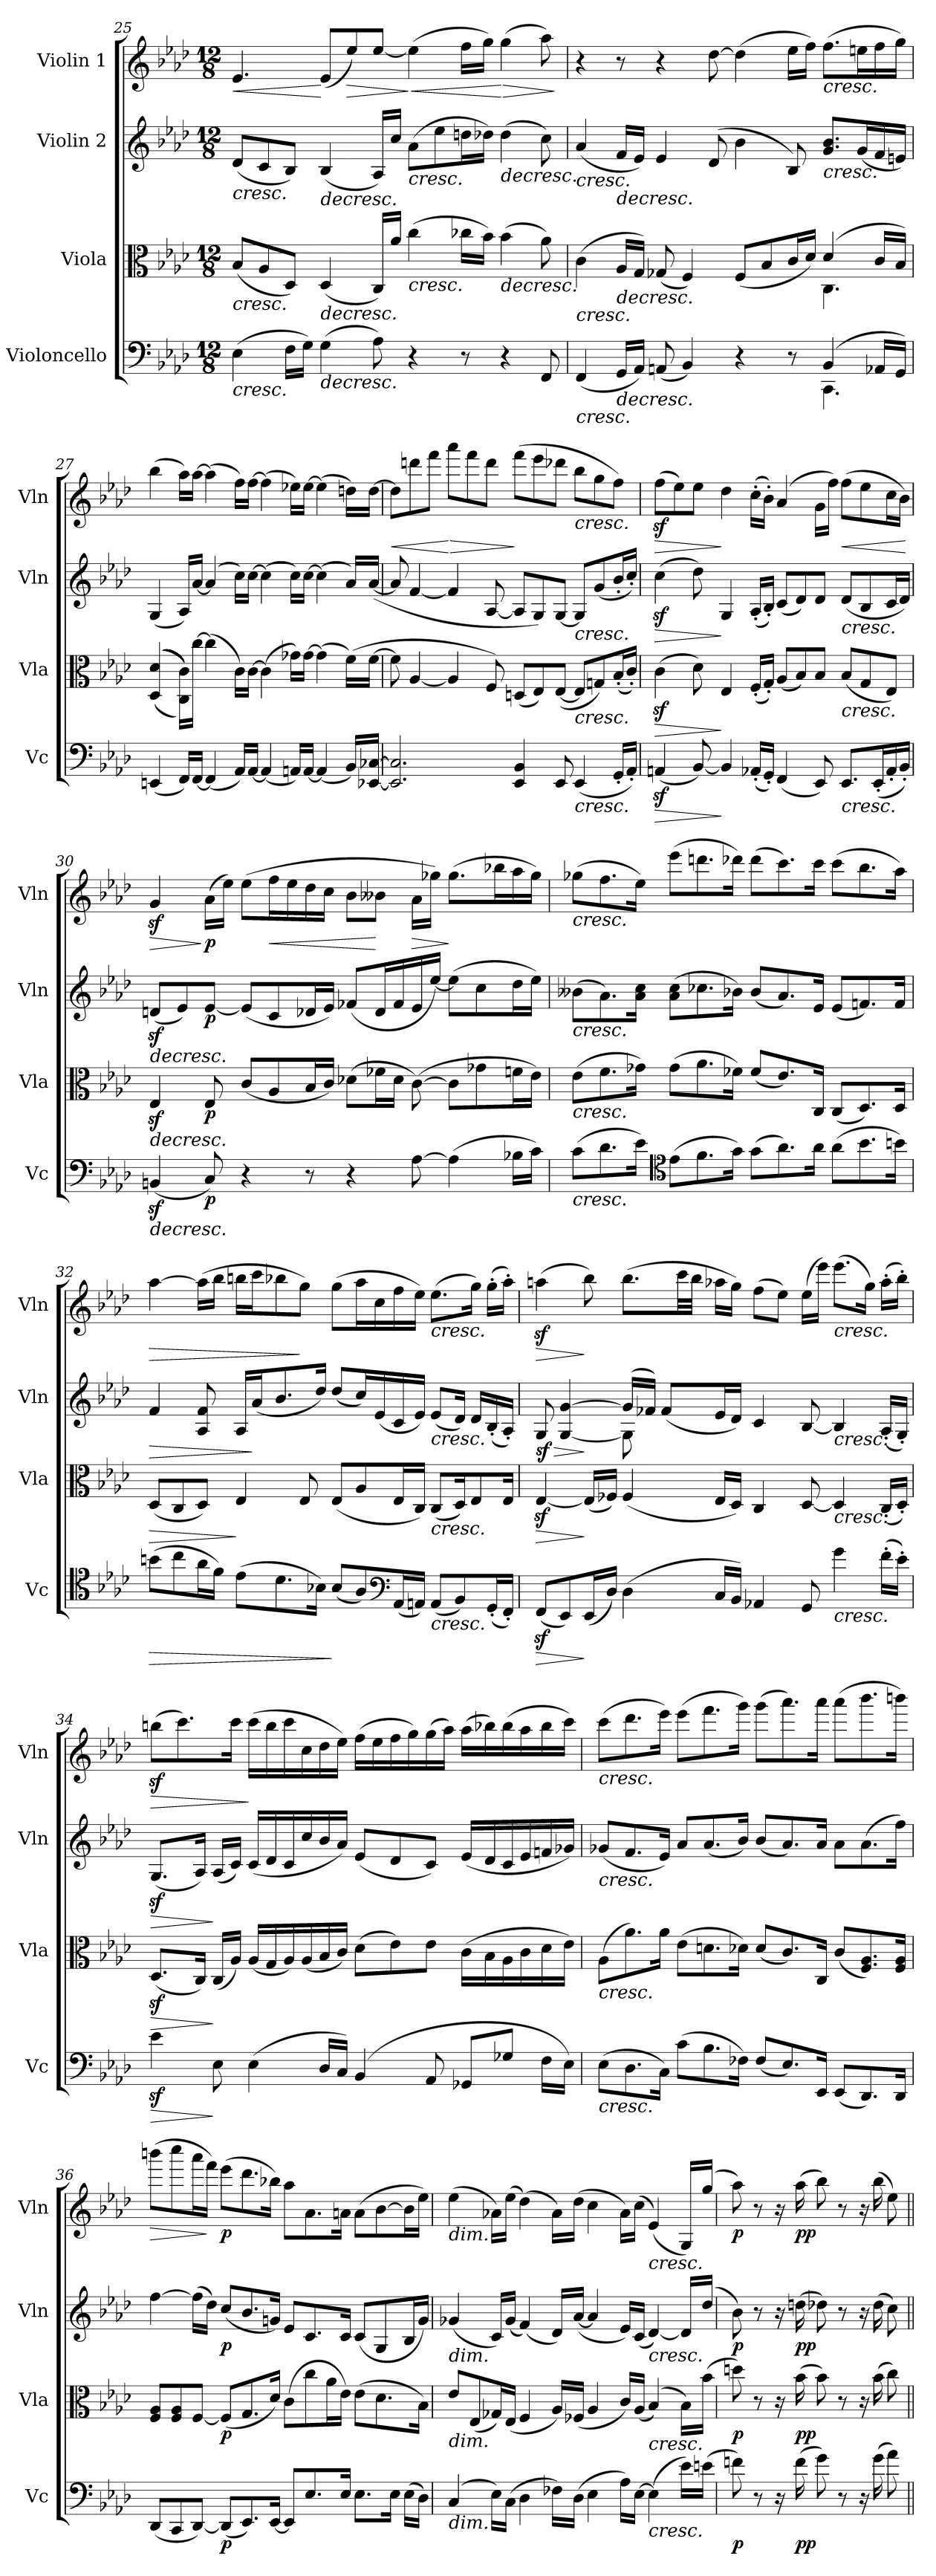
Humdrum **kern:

**kern	**dynam	**kern	**dynam	**kern	**dynam	**kern	**dynam
*part4	*part4	*part3	*part3	*part2	*part2	*part1	*part1
*staff4	*staff4	*staff3	*staff3	*staff2	*staff2	*staff1	*staff1
*I"Violoncello	*	*I"Viola	*	*I"Violin 2	*	*I"Violin 1	*
*I'Vc	*	*I'Vla	*	*I'Vln	*	*I'Vln	*
!!LO:LB:g=z
*clefF4	*	*clefC3	*	*clefG2	*	*clefG2	*
*k[b-e-a-d-]	*	*k[b-e-a-d-]	*	*k[b-e-a-d-]	*	*k[b-e-a-d-]	*
*M12/8	*	*M12/8	*	*M12/8	*	*M12/8	*
=25	=25	=25	=25	=25	=25	=25	=25
!	!LO:HP:b	!	!LO:HP:b	!	!LO:HP:b	!	!LO:HP:b
(4E-\	<	(8B-/L	<	(8d-/L	<	4.e-/	<
.	.	8A-/	.	8c/	.	.	.
16F\LL	.	8D-/J)	.	8B-/J)	.	.	.
16G\JJ)	.	.	.	.	.	.	.
!	!LO:HP:b	!	!LO:HP:b	!	!LO:HP:b	!	!
(4G\	>	(4D-/	>	(4B-/	>	(8e-/L	[
!	!	!	!	!	!	!	!LO:HP:b
.	.	.	.	.	.	8ee-/)	>
8A-\)	[	16C/LL)	.	16A-/LL)	.	[8ee-/J	.
.	.	16a-/JJ	[	16cc/JJ	.	.	.
!	!	!	!LO:HP:b	!	!LO:HP:n=1:b	!	!LO:HP:n=1:b
4r	.	(4cc\	<	(8a-\L	[ <	(4ee-\]	] <
.	.	.	.	8ee-\	.	.	.
8r	.	16cc-X\LL	.	16ddn\L	.	16ff\LL	.
.	.	16b-\JJ)	.	16dd-X\JJ)	.	16gg\JJ)	.
!	!	!	!LO:HP:n=1:b	!	!LO:HP:n=1:b	!	!LO:HP:n=1:b
4r	.	(4b-\	] >	(4dd-\	] >	(4gg\	[ >
8FF/	.	8a-\)	.	8cc\)	.	8aa-\)	.
.	.	.	[	.	[	.	]
!!LO:LB:g=z
=26	=26	=26	=26	=26	=26	=26	=26
!	!LO:HP:b	!	!LO:HP:b	!	!LO:HP:b	!	!
*^	*	*^	*	*	*	*	*
(4FF/	4.ryy	<	(4c\	4.ryy	<	(4a-/	<	4r	.
!	!	!LO:HP:n=1:b	!	!	!LO:HP:n=1:b	!	!LO:HP:n=1:b	!	!
16GG/LL	.	] >	16A-/LL	.	] >	16f/LL	] >	8r	.
16AA-/JJ)	.	.	16G/JJ)	.	.	16e-/JJ)	.	.	.
(8AAn/	4ryy	[	(8G-X/	4ryy	[	4e-/	[	4r	.
4BB-/)	.	.	4F/)	.	.	.	.	.	.
.	8ryy	.	.	8ryy	.	(8d-/	.	[8dd-\	.
4r	4ryy	.	(8F/L	4ryy	.	4b-\	.	(4dd-\]	.
.	.	.	8B-/	.	.	.	.	.	.
8r	8ryy	.	16c/L	8ryy	.	8B-/)	.	16ee-\LL	.
.	.	.	16d-/JJ)	.	.	.	.	16ff\JJ)	.
!	!	!	!	!	!	!	!	!LO:TX:b:i:t=cresc.	!
!	!	!	!	!	!	!LO:TX:b:i:t=cresc.	!	!	!
(4BB-/	4.CC\	.	(4d-/	4.C\	.	8.g/ 8.b-/L	.	(8.ff\L	.
.	.	.	.	.	.	(16g/L	.	16een\L	.
16AA-X/LL	.	.	16c/LL	.	.	16f/	.	16ff\	.
16GG/JJ)	.	.	16B-/JJ)	.	.	16en/JJ)	.	16gg\JJ)	.
*v	*v	*	*	*	*	*	*	*	*
*	*	*v	*v	*	*	*	*	*
=27	=27	=27	=27	=27	=27	=27	=27
(4EEn/	.	(((((<(4D-/ 4d-/	.	(4G/	.	(4bb-\	.
16FF/LL)	.	16C\ 16c\LL))))))	.	16A-/LL)	.	16aa-\LL)	.
[16FF/JJ	.	[16cc\JJ	.	[16a-/JJ	.	[16aa-\JJ	.
(4FF/]	.	(4cc\]	.	(4a-/]	.	(4aa-\]	.
16AA-/LL)	.	16c\LL)	.	16cc\LL)	.	16ff\LL)	.
[16AA-/JJ	.	[16c\JJ	.	[16cc\JJ	.	[16ff\JJ	.
(4AA-/]	.	(4c\]	.	(4cc\]	.	(4ff\]	.
16AAn/LL)	.	16g-X\LL)	.	16cc\LL)	.	16ee-X\LL)	.
[16AA/JJ	.	[16g-\JJ	.	[16cc\JJ	.	[16ee-\JJ	.
(4AA/]	.	(4g-\]	.	(4cc\]	.	(4ee-\]	.
16BB-/LL)	.	(16f\LL)	.	16a-/LL)	.	16ddn\LL)	.
[16EE-X/ [16C-X/JJ	.	[16f\JJ	.	([16a-/JJ	.	[16dd\JJ	.
=28	=28	=28	=28	=28	=28	=28	=28
!	!	!	!	!	!	!	!LO:HP:b
2.EE-/] 2.C-/]	.	8f\]	.	8a-/]	.	8dd\L]	<
.	.	[4A-/	.	[4f/	.	8dddn\	.
.	.	.	.	.	.	8fff\J	.
!	!	!	!	!	!	!	!LO:HP:n=1:b
.	.	4A-/]	.	4f/]	.	8aaa-\L	[ >
.	.	.	.	.	.	8fff\	.
.	.	8F/)	.	[8A-/	.	8ddd\J	.
4EE-/ 4BB-/	.	(8Dn/L	.	8A-/L]	.	(8fff\L	]
.	.	8E-/)	.	8G/)	.	8eee-\	.
8EE-/	.	([8E-/J	.	[8G/J	.	8ddd-X\J	.
!	!	!	!	!	!	!LO:TX:b:i:t=cresc.	!
!	!	!	!	!LO:TX:b:i:t=cresc.	!	!	!
!	!	!LO:TX:b:i:t=cresc.	!	!	!	!	!
!LO:TX:b:i:t=cresc.	!	!	!	!	!	!	!
(4EE-/	.	8E-/L]	.	8G/L]	.	8bb-\L	.
.	.	8Gn/)	.	(8g/	.	8gg\	.
16GG'/LL	.	(16B-'/L	.	16b-'/L	.	8ff\J)	.
16AA-'/JJ)	.	16c'/JJ)	.	16cc'/JJ)	.	.	.
!!LO:LB:g=z
=29	=29	=29	=29	=29	=29	=29	=29
!	!LO:HP:b	!	!LO:HP:b	!	!LO:HP:b	!	!LO:HP:b
(4AAnz</	>	(4cz<\	>	(4ccz<\	>	(8ffz<\L	>
.	.	.	.	.	.	8ee-\)	.
[8BB-/)	.	8d-\)	.	8dd-\)	.	8ee-\J	.
4BB-/]	]	4E-/	]	4G/	]	4dd-\	]
(16AA-X'/LL	.	(16F'/LL	.	(16A-'/LL	.	(16cc'\LL	.
16GG'/JJ)	.	16G'/JJ)	.	16B-'/JJ)	.	16b-'\JJ)	.
(4FF/	.	(8A-/L	.	(8c/L	.	(4a-/	.
.	.	8B-/)	.	8d-/)	.	.	.
8EE-/)	.	8B-/J	.	8d-/J	.	16g\LL	.
.	.	.	.	.	.	16ff\JJ)	.
!	!LO:HP:b	!	!LO:HP:b	!	!LO:HP:b	!	!LO:HP:b
8.EE-/L	<	(8B-/L	<	(8d-/L	<	(8ff\L	<
.	.	8G/	.	8B-/	.	8ee-\	.
(16EE-'/L	.	.	.	.	.	.	.
16AA-'/	.	8E-/J)	.	16c/L	.	16cc\L	.
16BB-'/JJ)	.	.	.	16d-/JJ)	.	16b-\JJ)	.
.	]	.	]	.	]	.	[
!!LO:PB:g=z
=30	=30	=30	=30	=30	=30	=30	=30
!	!LO:HP:b	!	!LO:HP:b	!	!LO:HP:b	!	!LO:HP:b
(4BBnz</	>	4E-z</	>	(8dnz</L	>	4gz</	>
.	.	.	.	8e-/)	.	.	.
!	!LO:DY:n=1:b	!	!LO:DY:n=1:b	!	!LO:DY:n=1:b	!	!LO:DY:n=1:b
8C/)	[ p	8E-/	[ p	[8e-/J	[ p	(16a-\LL	] p
.	.	.	.	.	.	16ee-\JJ)	.
4r	.	(8c/L	.	(8e-/L]	.	(8ee-\L	.
!	!	!	!	!	!	!	!LO:HP:b
.	.	8A-/	.	8c/	.	16ff\L	<
.	.	.	.	.	.	16ee-\	.
8r	.	16B-/L	.	16d-X/L	.	16dd-\	.
.	.	16c/JJ)	.	16e-/JJ)	.	16cc\JJ	.
4r	.	(8d-X\L	.	(8f-X/L	.	8b-\L	.
.	.	16f-X\L	.	16d-/L	.	8b--X\J	[
.	.	16d-\JJ	.	16f-/	.	.	.
!	!	!	!	!	!	!	!LO:HP:b
[8A-\	.	([8c\)	.	16e-/	.	16a-\LL	>
.	.	.	.	[16ee-/JJ)	.	16gg-X\JJ)	.
(4A-\]	.	8c\L]	.	(8ee-\L]	.	(8.gg-\L	]
.	.	8g-X\	.	8cc\	.	.	.
.	.	.	.	.	.	16bb-X\L	.
16B-X\LL	.	16fn\L	.	16dd-\L	.	16aa-\	.
16c\JJ)	.	16e-\JJ)	.	16ee-\JJ)	.	16gg-\JJ)	.
=31	=31	=31	=31	=31	=31	=31	=31
!	!	!	!	!	!	!LO:TX:b:i:t=cresc.	!
!	!	!	!	!LO:TX:b:i:t=cresc.	!	!	!
!	!	!LO:TX:b:i:t=cresc.	!	!	!	!	!
!LO:TX:b:i:t=cresc.	!	!	!	!	!	!	!
(8c\L	.	(8e-\L	.	(8b--X\L	.	(8gg-X\L	.
8.d-\	.	8.f\	.	8.a-\)	.	8.ff\	.
16e-\Jk)	.	16g-X\Jk)	.	16a-\ 16cc\Jk	.	16ee-\Jk)	.
*clefC4	*	*	*	*	*	*	*
(8e-\L	.	(8g-\L	.	(8a-\ 8cc\L	.	(8eee-\L	.
8.f\	.	8.a-\	.	8.cc-X\	.	8.dddn\	.
16g\Jk)	.	16f-X\Jk)	.	16b-X\Jk)	.	16ddd-X\Jk)	.
(8g\L	.	(8f-/L	.	(8b-/L	.	(8ddd-\L	.
8.a-\)	.	8.e-/)	.	8.a-/)	.	8.ccc\)	.
16a-\Jk	.	16C/Jk	.	16e-/Jk	.	16ccc\Jk	.
(8a-\L	.	(8C/L	.	(8e-/L	.	(8ccc\L	.
8.b-\	.	8.D-/)	.	8.fn/)	.	8.bb-\	.
16bn\Jk)	.	16D-/Jk	.	16f/Jk	.	16aa-\Jk)	.
!!LO:LB:g=z
=32	=32	=32	=32	=32	=32	=32	=32
!	!LO:HP:b	!	!LO:HP:b	!	!LO:HP:b	!	!LO:HP:b
(8bn\L	>	(8D-/L	>	4f/	>	[4aa-\	>
8cc\	.	8C/	.	.	.	.	.
16a-\L	.	8D-/J)	.	8A-/ 8f/	.	(16aa-\LL]	.
16f\JJ)	.	.	.	.	.	16bb-\JJ	.
(8e-\L	.	4E-/	]	16A-/LL	.	16bbn\LL	.
.	.	.	.	(16a-/J	]	16ccc\J	.
8.d-\	.	.	.	8.b-/	.	8bb-X\	.
.	.	8E-/	.	.	.	8gg\J)	]
16B-X\Jk)	.	.	.	16dd-/Jk)	.	.	.
(8B-/L	]	(8E-/L	.	(8dd-/L	.	(8gg\L	.
8A-/)	.	8A-/	.	16cc/L)	.	16aa-\L	.
.	.	.	.	(16e-/	.	16cc\	.
*clefF4	*	*	*	*	*	*	*
(16AA-/L	.	16E-/L	.	16c/	.	16ff\	.
16AAn/JJ)	.	16C/JJ)	.	16e-/JJ)	.	16ee-\JJ)	.
!	!	!	!	!	!	!LO:TX:b:i:t=cresc.	!
!	!	!	!	!LO:TX:b:i:t=cresc.	!	!	!
!	!	!LO:TX:b:i:t=cresc.	!	!	!	!	!
!LO:TX:b:i:t=cresc.	!	!	!	!	!	!	!
(8AA/L	.	(8C/L	.	(8e-/L	.	(8.ee-\L	.
8BB-/)	.	16D-/K)	.	16d-/Jk)	.	.	.
.	.	8E-/	.	16d-/LL	.	16gg\Jk)	.
(16GG'/L	.	.	.	(16B-'/	.	(16gg'\LL	.
16FF'/JJ)	.	16E-/Jk	.	16A-'/JJ)	.	16aa-'\JJ)	.
!!LO:LB:g=z
=33	=33	=33	=33	=33	=33	=33	=33
!	!LO:HP:b	!	!LO:HP:b	!	!LO:HP:b	!	!LO:HP:b
*	*	*	*	*^	*	*	*
!	!	!	!	!	!	!LO:DY:n=1:b	!	!
(8FFz</L	>	[4E-z</	>	8G/	8ryy	> sf	(4aanz<\	>
8EE-/)	.	.	.	[<4G/ [4g/	8ryy	.	.	.
(16EE-/L	]	(16E-/LL]	]	.	8ryy	]	8bb-\)	]
16D-/JJ)	.	16F-X/JJ)	.	.	.	.	.	.
(4D-\	.	(4F-/	.	(16g/LL]	8G\]	.	(8.bb-\L	.
.	.	.	.	16f-X/JJ)	.	.	.	.
.	.	.	.	(8f-/L	8ryy	.	.	.
.	.	.	.	.	.	.	32ccc\LL	.
.	.	.	.	.	.	.	32bb-\JJJ	.
16C/LL	.	16E-/LL	.	16e-/L	2..ryy	.	16aa-X\LL	.
16BB-/JJ)	.	16D-/JJ)	.	16d-/JJ)	.	.	16gg\JJ)	.
4AA-X/	.	4C/	.	4c/	.	.	(8ff\L	.
.	.	.	.	.	.	.	8ee-\J)	.
8GG/	.	[8D-/	.	[8B-/	.	.	(16ee-\LL	.
.	.	.	.	.	.	.	16eee-\JJ)	.
!	!	!	!	!	!	!	!LO:TX:b:i:t=cresc.	!
!	!	!	!	!LO:TX:b:i:t=cresc.	!	!	!	!
!	!	!LO:TX:b:i:t=cresc.	!	!	!	!	!	!
!LO:TX:b:i:t=cresc.	!	!	!	!	!	!	!	!
4g\	.	4D-/]	.	4B-/]	.	.	(8.eee-\L	.
.	.	.	.	.	.	.	16gg\Jk)	.
(16f'\LL	.	(16C'/LL	.	(16A-'/LL	.	.	(16aa-'\LL	.
16e-'\JJ)	.	16D-'/JJ)	.	16G'/JJ)	.	.	16bb-'\JJ)	.
*	*	*	*	*v	*v	*	*	*
=34	=34	=34	=34	=34	=34	=34	=34
!	!LO:HP:b	!	!LO:HP:b	!	!LO:HP:b	!	!LO:HP:b
4e-z<\	>	(8.D-z</L	>	(8.Gz</L	>	(8bbnz<\L	>
.	.	.	.	.	.	8.ccc\)	.
.	.	16C/Jk)	.	16A-/Jk)	.	.	.
8E-\	]	(16C/LL	]	(16A-/LL	]	.	.
.	.	16A-/JJ)	.	16c/JJ)	.	16ccc\Jk	.
(4E-\	.	(16A-/LL	.	(16c/LL	.	(16ccc\LL	]
.	.	16G/	.	16d-/	.	16bb\	.
.	.	16A-/)	.	16c/	.	16ccc\	.
.	.	(16A-/	.	16cc/	.	16cc\	.
16D-/LL	.	16B-/	.	16b-/	.	16dd-\	.
16C/JJ)	.	16c/JJ)	.	16a-/JJ)	.	16ee-\JJ)	.
(4BB-/	.	(8d-\L	.	(8e-/L	.	(16ff\LL	.
.	.	.	.	.	.	16ee-\	.
.	.	8e-\)	.	8d-/	.	16ff\	.
.	.	.	.	.	.	16gg\)	.
8AA-/	.	8e-\J	.	8c/J)	.	(16gg\	.
.	.	.	.	.	.	16aa-\JJ)	.
8GG-X/L	.	(16c\LL	.	(16e-/LL	.	(16aa-\LL	.
.	.	16B-\	.	16d-/	.	16bb-X\)	.
8G-X/J	.	16A-\	.	16c/	.	(16bb-\	.
.	.	16c\	.	16e-/	.	16aa-\	.
16F\LL	.	16d-\	.	16fn/	.	16bb-\	.
16E-\JJ)	.	16e-\JJ)	.	16g-X/JJ)	.	16ccc\JJ)	.
!!LO:LB:g=z
=35	=35	=35	=35	=35	=35	=35	=35
!	!	!	!	!	!	!LO:TX:b:i:t=cresc.	!
!	!	!	!	!LO:TX:b:i:t=cresc.	!	!	!
!	!	!LO:TX:b:i:t=cresc.	!	!	!	!	!
!LO:TX:b:i:t=cresc.	!	!	!	!	!	!	!
(8E-\L	.	(8A-\L	.	(8g-X/L	.	(8ccc\L	.
8.D-\	.	8.a-\)	.	8.f/	.	8.ddd-\	.
16C\Jk)	.	16a-\Jk	.	16e-/Jk)	.	16eee-\Jk)	.
(8c\L	.	(8e-\L	.	8a-/L	.	(8eee-\L	.
8.B-\	.	8.dn\	.	(8.a-/	.	8.fff\	.
16F-X\Jk)	.	16d-X\Jk)	.	16b-/Jk)	.	16ggg\Jk)	.
(8F-/L	.	(8d-/L	.	(8b-/L	.	(8ggg\L	.
8.E-/)	.	8.c/)	.	8.a-/)	.	8.aaa-\)	.
16EE-/Jk	.	16C/Jk	.	16a-/Jk	.	16aaa-\Jk	.
(8EE-/L	.	(8c/L	.	8a-\L	.	(8aaa-\L	.
8.DD-/)	.	8.F/ 8.A-/)	.	(8.a-\	.	8.bbb-\	.
16DD-/Jk	.	16F/ 16A-/Jk	.	16ff\Jk)	.	16bbbn\Jk)	.
=36	=36	=36	=36	=36	=36	=36	=36
!	!	!	!	!	!	!	!LO:HP:b
(8DD-/L	.	8F/ 8A-/L	.	[4ff\	.	(8bbbn\L	>
8CC/	.	8F/ 8A-/	.	.	.	8cccc\	.
[8DD-/J)	]	[8F/J	]	(16ff\LL]	.	16aaa-\L	.
.	.	.	.	16dd-\JJ)	]	16fff\JJ)	]
!	!LO:DY:b	!	!LO:DY:b	!	!LO:DY:b	!	!LO:DY:b
(8DD-/L]	p	(8F/L]	p	(8cc/L	p	(8eee-\L	p
8.EE-/)	.	8.G/	.	8.b-/	.	8.ddd-\	.
[16EE-/Jk	.	16d-/Jk)	.	16gn/Jk)	.	16bb-X\Jk)	.
8EE-/L]	.	(8c\L	.	8e-/L	.	8aa-\L	.
8.E-/	.	8cc\	.	8.c/	.	8.a-\	.
.	.	16a-\L	.	.	.	.	.
16E-/Jk	.	16e-\JJ)	.	16c/Jk	.	16an\Jk	.
8.E-\L	.	(8e-\L	.	(8c/L	.	(8a\L	.
.	.	8.d-\	.	8G/	.	[8b-\	.
16E-\Jk	.	.	.	.	.	.	.
(16E-\LL	.	.	.	16B-/L	.	16b-\L]	.
16D-\JJ)	.	16B-\Jk)	.	16g/JJ)	.	16ee-\JJ)	.
!!LO:PB:g=z
=37	=37	=37	=37	=37	=37	=37	=37
!	!	!	!	!	!	!LO:TX:b:i:t=dim.	!
!	!	!	!	!LO:TX:b:i:t=dim.	!	!	!
!	!	!LO:TX:b:i:t=dim.	!	!	!	!	!
!LO:TX:b:i:t=dim.	!	!	!	!	!	!	!
(4C/	.	8e-/L	.	(4g-X/	.	(4ee-\	.
.	.	(8E-/	.	.	.	.	.
16E-\LL)	.	16G-X/L)	.	16c/LL)	.	16a-X\LL)	.
(16C\JJ	.	(16E-/JJ	.	(16g-/JJ	.	(16ee-\JJ	.
4D-\	.	4F/	.	(4f/)	.	(4dd-\)	.
16F-X\LL)	.	16A-/LL)	.	16d-/LL)	.	16a-\LL)	.
(16D-\JJ	.	(16F-X/JJ	.	([16a-/JJ	.	(16dd-\JJ	.
4E-\	.	4A-/	.	4a-/]	.	4cc\	.
16A-\LL)	.	16c/LL)	.	16e-/LL)	.	16a-\LL)	.
[16E-\JJ	.	(16A-/JJ	.	(16c/JJ	.	(16cc\JJ	.
!	!	!	!	!	!	!LO:TX:b:i:t=cresc.	!
!	!	!	!	!LO:TX:b:i:t=cresc.	!	!	!
!	!	!LO:TX:b:i:t=cresc.	!	!	!	!	!
!LO:TX:b:i:t=cresc.	!	!	!	!	!	!	!
(4E-\]	.	(4B-/)	.	[4d-/)	.	(4e-/)	.
16e-\LL)	.	16B-\LL)	.	16d-/LL]	.	16G/LL)	.
(16en\JJ	.	(16b-\JJ	.	(16dd-/JJ	.	(16gg/JJ	.
=38	=38	=38	=38	=38	=38	=38	=38
!	!LO:DY:b	!	!LO:DY:b	!	!LO:DY:b	!	!LO:DY:b
8fn\)	p	8ddn\)	p	8b-\)	p	8aa-\)	p
8r	.	8r	.	8r	.	8r	.
16r	.	16r	.	16r	.	16r	.
!	!LO:DY:b	!	!LO:DY:b	!	!LO:DY:b	!	!LO:DY:b
(16f\	pp	(16b-\	pp	(16ddn\	pp	(16aa-\	pp
8g\)	.	8b-\)	.	8dd-X\)	.	8bb-\)	.
8r	.	8r	.	8r	.	8r	.
16r	.	16r	.	16r	.	16r	.
(16g\	.	(16b-\	.	(16dd-\	.	(16bb-\	.
8a-\)	.	8cc\)	.	8cc\)	.	8ee-\)	.
=||	=||	=||	=||	=||	=||	=||	=||
*-	*-	*-	*-	*-	*-	*-	*-
